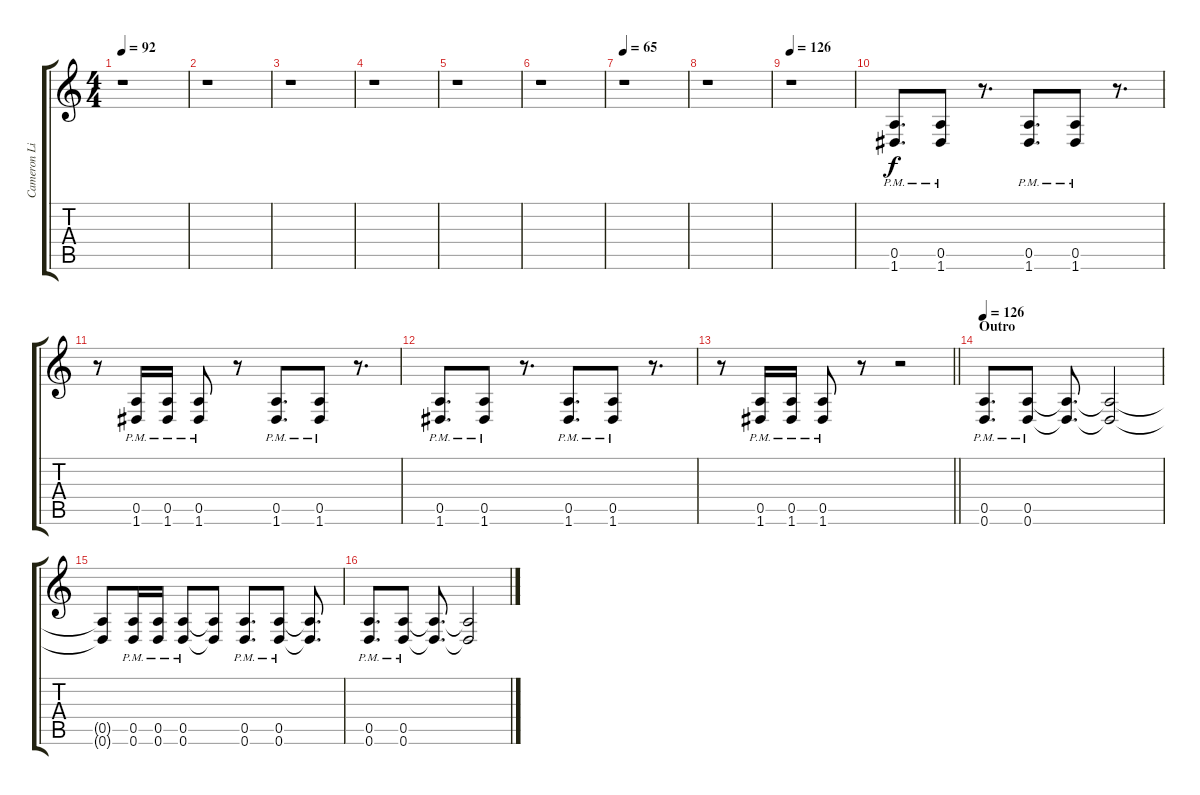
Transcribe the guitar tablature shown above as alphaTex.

\track ("Cameron Liddell (Guitar 2)" "Cameron Li") {instrument distortionguitar}
\staff {score tabs}
\tuning (E4 B3 G3 D3 A2 D2) {hide}
\ts (4 4)
\tempo 92
\clef g2
\ks c
r.1{dy f} |
r.1 |
r.1 |
r.1 |
r.1 |
r.1 |
\tempo 65
r.1 |
r.1 |
\tempo 126
r.1{volume 13 balance 8} |
(0.5{pm} 1.6{pm}).8{d} (0.5{pm} 1.6{pm}).8 r.8{d} (0.5{pm} 1.6{pm}).8{d} (0.5{pm} 1.6{pm}).8 r.8{d} |
r.8 (0.5{pm} 1.6{pm}).16 (0.5{pm} 1.6{pm}).16 (0.5{pm} 1.6{pm}).8 r.8 (0.5{pm} 1.6{pm}).8{d} (0.5{pm} 1.6{pm}).8 r.8{d} |
(0.5{pm} 1.6{pm}).8{d} (0.5{pm} 1.6{pm}).8 r.8{d} (0.5{pm} 1.6{pm}).8{d} (0.5{pm} 1.6{pm}).8 r.8{d} |
\barLineRight lightlight
r.8 (0.5{pm} 1.6{pm}).16 (0.5{pm} 1.6{pm}).16 (0.5{pm} 1.6{pm}).8 r.8 r.2 |
\section ("" "Outro")
\tempo 126
(0.5{pm} 0.6{pm}).8{d balance 16} (0.5{pm} 0.6{pm}).8 (0.5{t} 0.6{t}).8{d} (0.5{t} 0.6{t}).2 |
(0.5{t} 0.6{t}).8 (0.5{pm} 0.6{pm}).16 (0.5{pm} 0.6{pm}).16 (0.5{pm} 0.6{pm}).8 (0.5{t} 0.6{t}).8 (0.5{pm} 0.6{pm}).8{d} (0.5{pm} 0.6{pm}).8 (0.5{t} 0.6{t}).8{d} |
(0.5{pm} 0.6{pm}).8{d} (0.5{pm} 0.6{pm}).8 (0.5{t} 0.6{t}).8{d} (0.5{t} 0.6{t}).2
